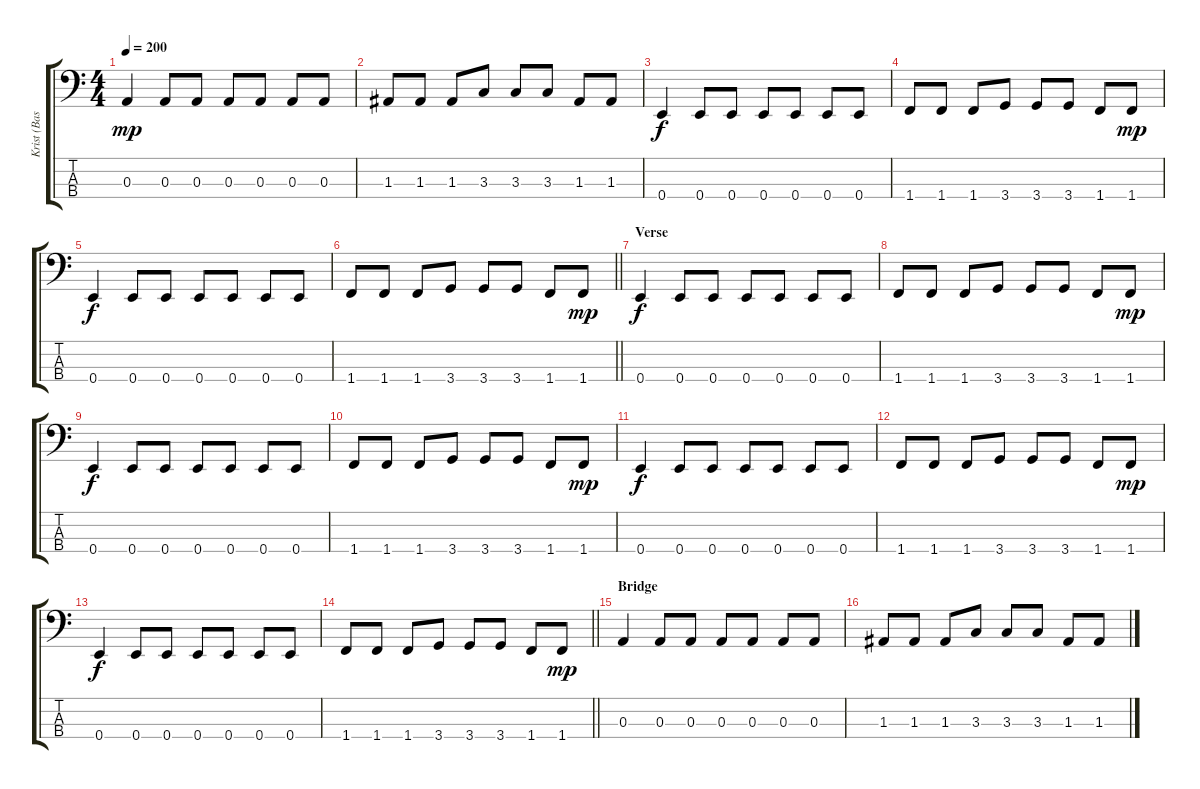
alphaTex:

\track ("Krist (Bass)" "Krist (Bas") {instrument electricbasspick}
\staff {score tabs}
\tuning (G2 D2 A1 E1) {hide}
\ts (4 4)
\tempo 200
\clef f4
\ks c
0.3.4{dy mp} 0.3.8 0.3.8 0.3.8 0.3.8 0.3.8 0.3.8 |
1.3.8 1.3.8 1.3.8 3.3.8 3.3.8 3.3.8 1.3.8 1.3.8 |
0.4.4{dy f} 0.4.8 0.4.8 0.4.8 0.4.8 0.4.8 0.4.8 |
1.4.8 1.4.8 1.4.8 3.4.8 3.4.8 3.4.8 1.4.8 1.4.8{dy mp} |
0.4.4{dy f} 0.4.8 0.4.8 0.4.8 0.4.8 0.4.8 0.4.8 |
\barLineRight lightlight
1.4.8 1.4.8 1.4.8 3.4.8 3.4.8 3.4.8 1.4.8 1.4.8{dy mp} |
\section ("" "Verse")
0.4.4{dy f} 0.4.8 0.4.8 0.4.8 0.4.8 0.4.8 0.4.8 |
1.4.8 1.4.8 1.4.8 3.4.8 3.4.8 3.4.8 1.4.8 1.4.8{dy mp} |
0.4.4{dy f} 0.4.8 0.4.8 0.4.8 0.4.8 0.4.8 0.4.8 |
1.4.8 1.4.8 1.4.8 3.4.8 3.4.8 3.4.8 1.4.8 1.4.8{dy mp} |
0.4.4{dy f} 0.4.8 0.4.8 0.4.8 0.4.8 0.4.8 0.4.8 |
1.4.8 1.4.8 1.4.8 3.4.8 3.4.8 3.4.8 1.4.8 1.4.8{dy mp} |
0.4.4{dy f} 0.4.8 0.4.8 0.4.8 0.4.8 0.4.8 0.4.8 |
\barLineRight lightlight
1.4.8 1.4.8 1.4.8 3.4.8 3.4.8 3.4.8 1.4.8 1.4.8{dy mp} |
\section ("" "Bridge")
0.3.4 0.3.8 0.3.8 0.3.8 0.3.8 0.3.8 0.3.8 |
1.3.8 1.3.8 1.3.8 3.3.8 3.3.8 3.3.8 1.3.8 1.3.8
